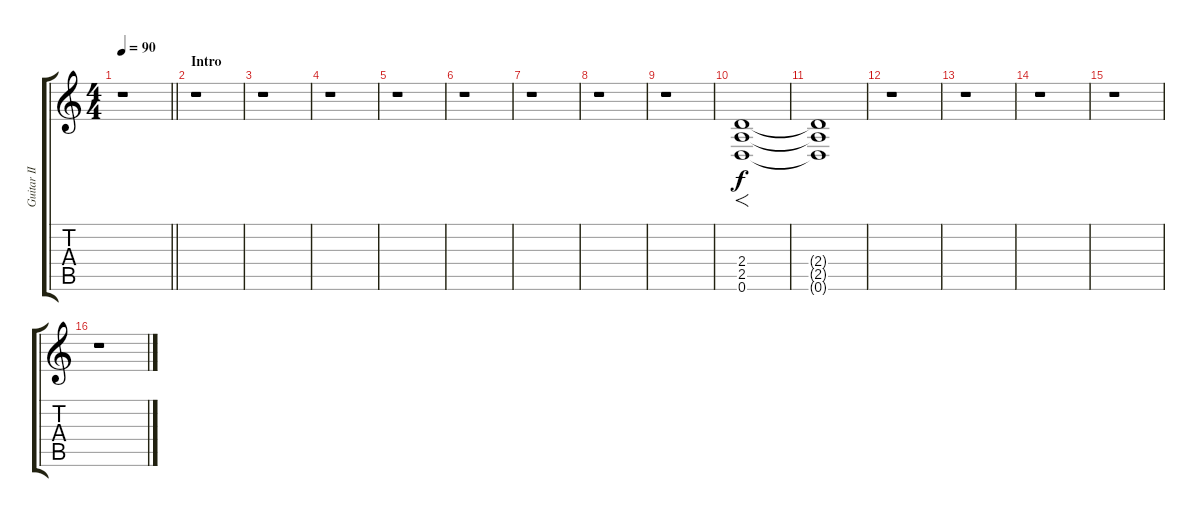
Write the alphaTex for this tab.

\track ("Guitar II" "Guitar II") {instrument overdrivenguitar}
\staff {score tabs}
\tuning (D4 A3 F3 C3 G2 D2) {hide}
\ts (4 4)
\tempo 90
\clef g2
\barLineRight lightlight
\ks c
r.1{dy f instrument overdrivenguitar} |
\section ("" "Intro")
r.1 |
r.1 |
r.1 |
r.1 |
r.1 |
r.1 |
r.1 |
r.1 |
(2.4 2.5 0.6).1{f} |
(2.4{t} 2.5{t} 0.6{t}).1 |
r.1 |
r.1 |
r.1 |
r.1 |
r.1
